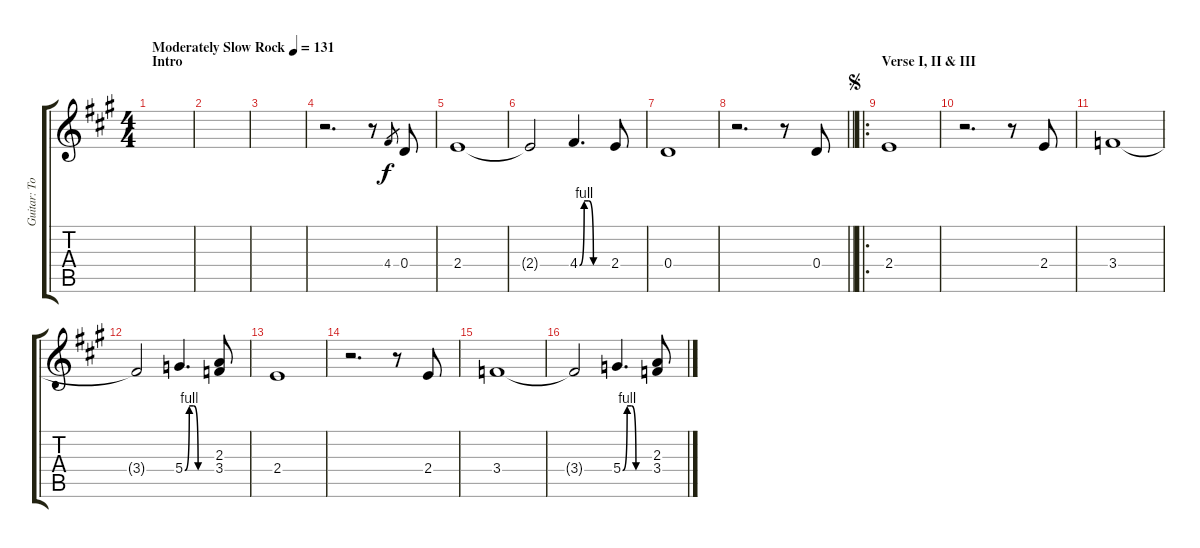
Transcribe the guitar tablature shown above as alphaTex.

\track ("Guitar: Tony" "Guitar: To") {instrument distortionguitar}
\staff {score tabs}
\tuning (E4 B3 G3 D3 A2 E2) {hide}
\ts (4 4)
\section ("" "Intro")
\tempo (131 "Moderately Slow Rock")
\clef g2
\ks a
|
|
|
r.2{d} r.8 4.4.8{gr} 0.4.8 |
2.4.1 |
2.4{t}.2 4.4{be (custom 0 0 10 4 20 4 30 0 60 0)}.4{d} 2.4.8 |
0.4.1 |
\barLineRight lightlight
r.2{d} r.8 0.4.8 |
\ro
\section ("" "Verse I, II & III")
\jump segno
2.4.1 |
r.2{d} r.8 2.4.8 |
3.4.1 |
3.4{t}.2 5.4{be (custom 0 0 10 4 20 4 30 0 60 0)}.4{d} (2.3 3.4).8 |
2.4.1 |
r.2{d} r.8 2.4.8 |
3.4.1 |
3.4{t}.2 5.4{be (custom 0 0 10 4 20 4 30 0 60 0)}.4{d} (2.3 3.4).8
